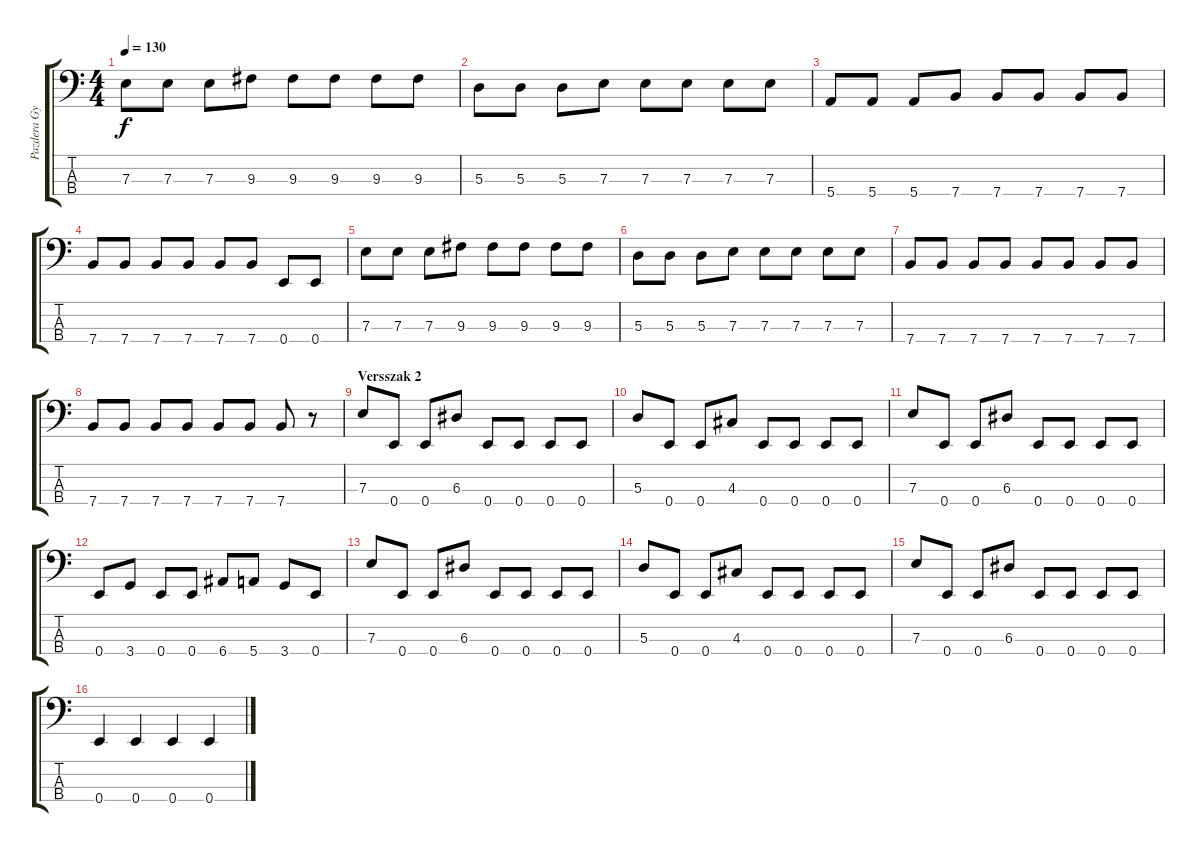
\track ("Pazdera György" "Pazdera Gy") {instrument electricbasspick}
\staff {score tabs}
\tuning (G2 D2 A1 E1) {hide}
\ts (4 4)
\tempo 130
\clef f4
\ks c
7.3.8{dy f} 7.3.8 7.3.8 9.3.8 9.3.8 9.3.8 9.3.8 9.3.8 |
5.3.8 5.3.8 5.3.8 7.3.8 7.3.8 7.3.8 7.3.8 7.3.8 |
5.4.8 5.4.8 5.4.8 7.4.8 7.4.8 7.4.8 7.4.8 7.4.8 |
7.4.8 7.4.8 7.4.8 7.4.8 7.4.8 7.4.8 0.4.8 0.4.8 |
7.3.8 7.3.8 7.3.8 9.3.8 9.3.8 9.3.8 9.3.8 9.3.8 |
5.3.8 5.3.8 5.3.8 7.3.8 7.3.8 7.3.8 7.3.8 7.3.8 |
7.4.8 7.4.8 7.4.8 7.4.8 7.4.8 7.4.8 7.4.8 7.4.8 |
7.4.8 7.4.8 7.4.8 7.4.8 7.4.8 7.4.8 7.4.8 r.8 |
\section ("" "Versszak 2")
7.3.8 0.4.8 0.4.8 6.3.8 0.4.8 0.4.8 0.4.8 0.4.8 |
5.3.8 0.4.8 0.4.8 4.3.8 0.4.8 0.4.8 0.4.8 0.4.8 |
7.3.8 0.4.8 0.4.8 6.3.8 0.4.8 0.4.8 0.4.8 0.4.8 |
0.4.8 3.4.8 0.4.8 0.4.8 6.4.8 5.4.8 3.4.8 0.4.8 |
7.3.8 0.4.8 0.4.8 6.3.8 0.4.8 0.4.8 0.4.8 0.4.8 |
5.3.8 0.4.8 0.4.8 4.3.8 0.4.8 0.4.8 0.4.8 0.4.8 |
7.3.8 0.4.8 0.4.8 6.3.8 0.4.8 0.4.8 0.4.8 0.4.8 |
0.4.4 0.4.4 0.4.4 0.4.4
